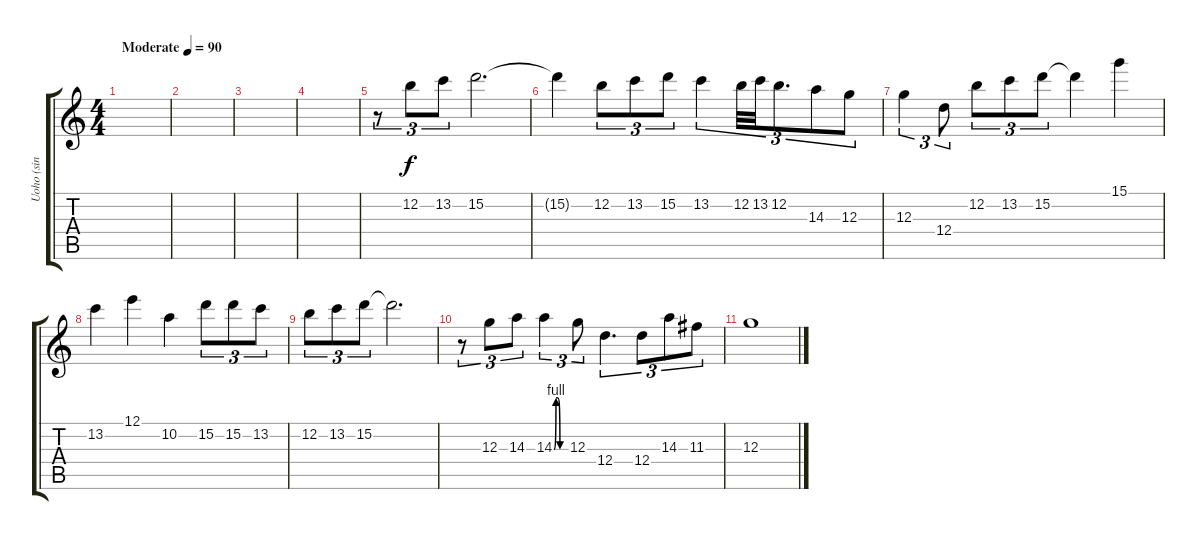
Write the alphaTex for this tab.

\track ("Uoho (sin distorsion)" "Uoho (sin ") {instrument electricguitarclean}
\staff {score tabs}
\tuning (E4 B3 G3 D3 A2 E2) {hide}
\ts (4 4)
\tempo (90 "Moderate")
\clef g2
\ks c
|
|
|
|
r.8{tu (3 2)} 12.2.8{tu (3 2)} 13.2.8{tu (3 2)} 15.2.2{d} |
15.2{t}.4 12.2.8{tu (3 2)} 13.2.8{tu (3 2)} 15.2.8{tu (3 2)} 13.2.4{tu (3 2)} 12.2.32{tu (3 2)} 13.2.32{tu (3 2)} 12.2.8{d tu (3 2)} 14.3.8{tu (3 2)} 12.3.8{tu (3 2)} |
12.3.4{tu (3 2)} 12.4.8{tu (3 2)} 12.2.8{tu (3 2)} 13.2.8{tu (3 2)} 15.2.8{tu (3 2)} 15.2{t}.4 15.1.4 |
13.2.4 12.1.4 10.2.4 15.2.8{tu (3 2)} 15.2.8{tu (3 2)} 13.2.8{tu (3 2)} |
12.2.8{tu (3 2)} 13.2.8{tu (3 2)} 15.2.8{tu (3 2)} 15.2{t}.2{d} |
r.8{tu (3 2)} 12.3.8{tu (3 2)} 14.3.8{tu (3 2)} 14.3{be (custom 0 0 10 4 20 4 30 0 60 0)}.4{tu (3 2)} 12.3.8{tu (3 2)} 12.4.4{d tu (3 2)} 12.4.8{tu (3 2)} 14.3.8{tu (3 2)} 11.3.8{tu (3 2)} |
12.3.1
